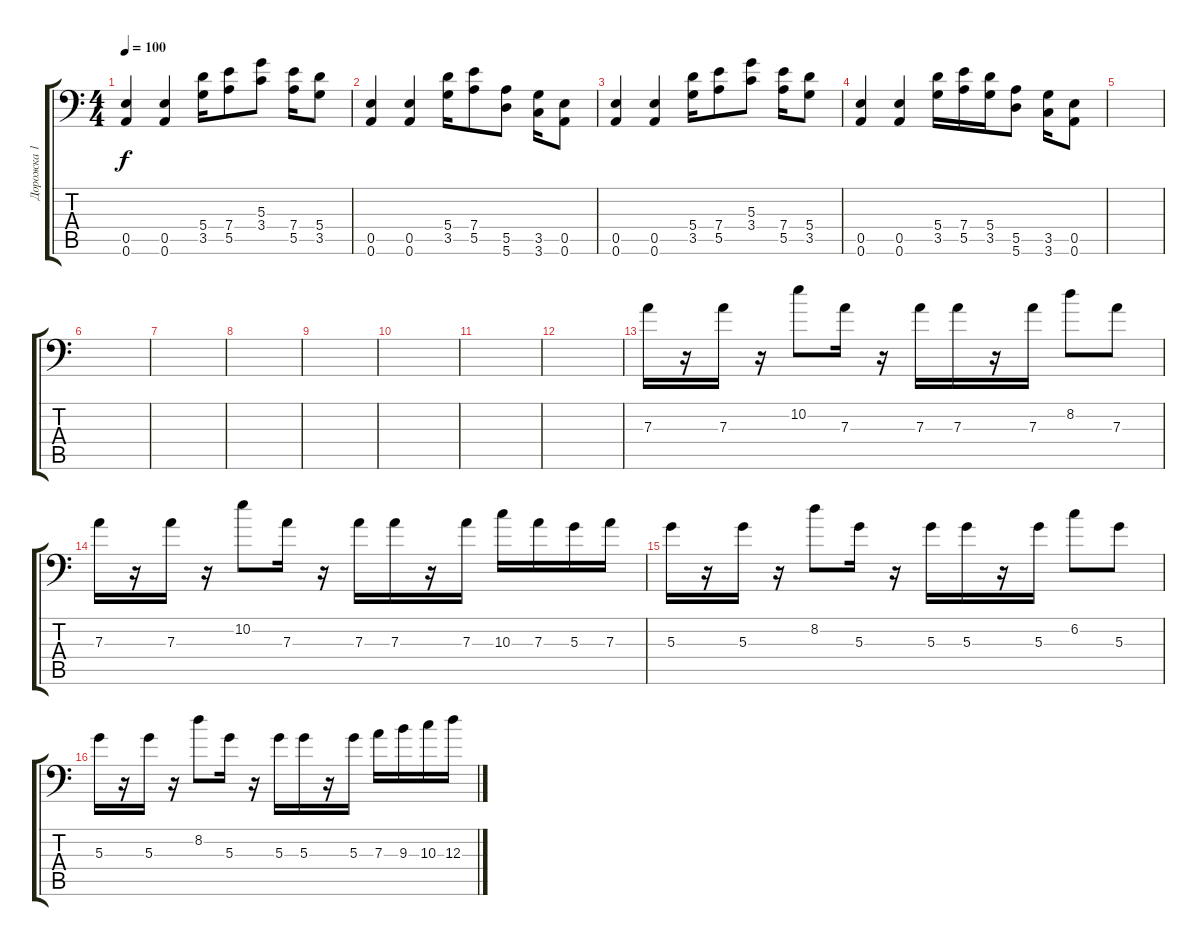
\track ("Дорожка 1" "Дорожка 1") {instrument distortionguitar}
\staff {score tabs}
\tuning (B3 Gb3 D3 A2 E2 A1) {hide}
\ts (4 4)
\tempo 100
\clef f4
\ks c
(0.5 0.6).4{dy f} (0.5 0.6).4 (5.4 3.5).16 (7.4 5.5).8 (5.3 3.4).8 (7.4 5.5).16 (5.4 3.5).8 |
(0.5 0.6).4 (0.5 0.6).4 (5.4 3.5).16 (7.4 5.5).8 (5.5 5.6).8 (3.5 3.6).16 (0.5 0.6).8 |
(0.5 0.6).4 (0.5 0.6).4 (5.4 3.5).16 (7.4 5.5).8 (5.3 3.4).8 (7.4 5.5).16 (5.4 3.5).8 |
(0.5 0.6).4 (0.5 0.6).4 (5.4 3.5).16 (7.4 5.5).16 (5.4 3.5).16 (5.5 5.6).8 (3.5 3.6).16 (0.5 0.6).8 |
|
|
|
|
|
|
|
|
7.3.16 r.16 7.3.16 r.16 10.2.8 7.3.16 r.16 7.3.16 7.3.16 r.16 7.3.16 8.2.8 7.3.8 |
7.3.16 r.16 7.3.16 r.16 10.2.8 7.3.16 r.16 7.3.16 7.3.16 r.16 7.3.16 10.3.16 7.3.16 5.3.16 7.3.16 |
5.3.16 r.16 5.3.16 r.16 8.2.8 5.3.16 r.16 5.3.16 5.3.16 r.16 5.3.16 6.2.8 5.3.8 |
5.3.16 r.16 5.3.16 r.16 8.2.8 5.3.16 r.16 5.3.16 5.3.16 r.16 5.3.16 7.3.16 9.3.16 10.3.16 12.3.16
